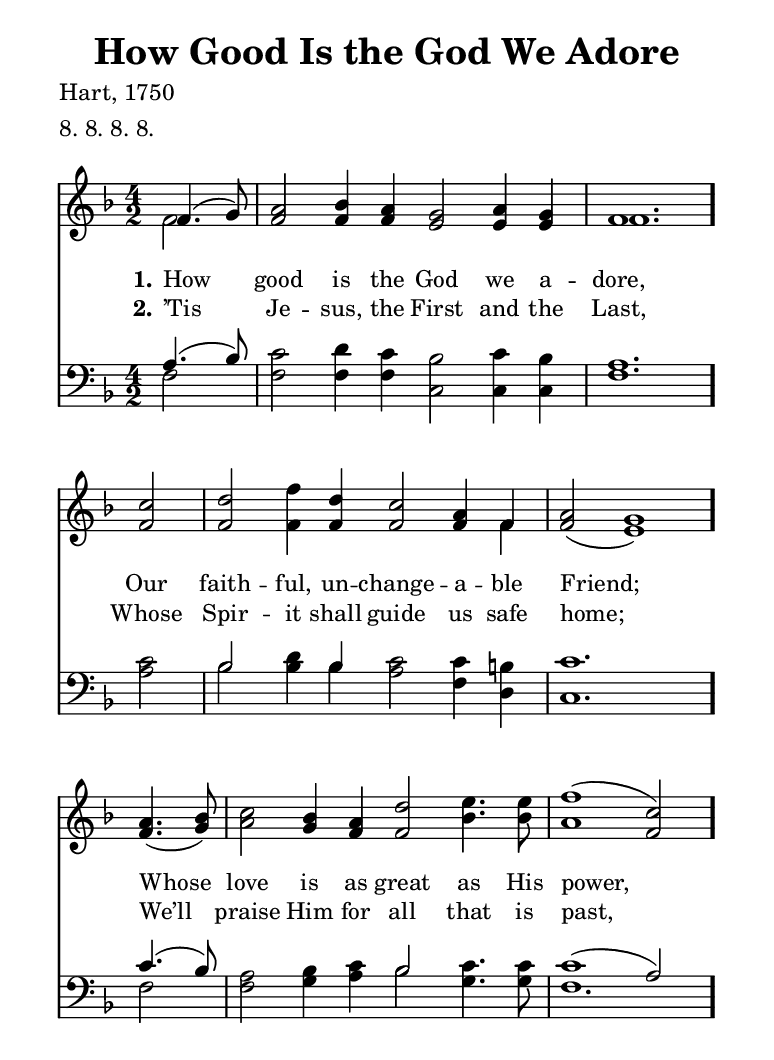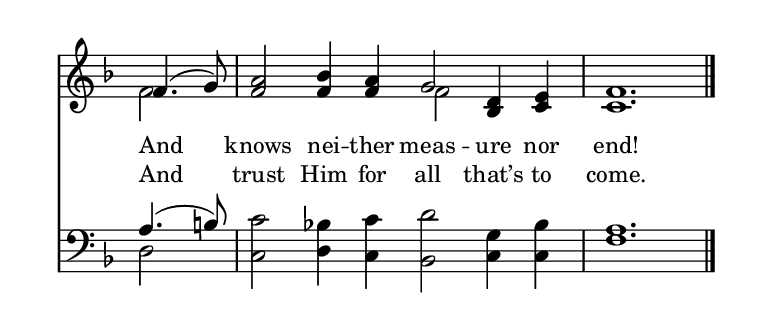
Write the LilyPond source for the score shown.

\include "common/global.ily"
\paper {
  \include "common/paper.ily"
  ragged-bottom = ##t
  systems-per-page = #(cond (is-eogsized 1) (#t #f))
  page-count = #(cond (is-eogsized 2) (#t #f))
}

\header{
  hymnnumber = "216"
  title = "How Good Is the God We Adore"
  tunename = "Elland"
  meter = "8. 8. 8. 8."
  poet = "Hart, 1750"
  composer = ""
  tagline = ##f
}

global = {
  \include "common/overrides.ily"
  \override Staff.TimeSignature.style = #'numbered
  \time 4/2
  \override Score.MetronomeMark.transparent = ##t % hide all fermata changes too
  \tempo 2=80
  \key f \major
  \partial 2
  \autoBeamOff
}

notesSoprano = {
\global
\relative c' {

  f4.( g8) a2 bes4 a g2 a4 g | f1.
  c'2 | d f4 d c2 a4 f | a2( g1)
  a4.( bes8) | c2 bes4 a d2 e4. e8 | f1( c2)
  f,4.( g8) | a2 bes4 a g2 d4 e | f1.

  \bar "|."

}
}

notesAlto = {
\global
\relative e' {

  f2 | f f4 f e2 e4 e | f1.
  f2 | f f4 f f2 f4 f | f2( e1)
  f4.( g8) | a2 g4  f f2 bes4. bes8 | a1( f2)
  f2 | f f4 f f2 bes,4 c | c1.

}
}

notesTenor = {
\global
\relative a {

  a4.( bes8) | c2 d4 c bes2 c4 bes | a1.
  c2 | bes d4 bes c2 c4 b | c1.
  c4.( bes8) | a2 bes4 c bes2 c4. c8 | c1( a2)
  a4.( b8) | c2 bes!4 c d2 g,4 bes | a1.

}
}

notesBass = {
\global
\relative f {

  f2 | f f4 f c2 c4 c | f1.
  a2 | bes2 bes4 bes a2 f4 d | c1.
  f2 | f g4 a bes2 g4. g8 | f1.
  d2 | c d4 c bes2 c4 c | f1.

}
}

wordsA = \lyricmode {
\set stanza = "1."

How good is the God we a -- dore, \bar "."
Our faith -- ful, un -- change -- a -- ble Friend; \bar "."
Whose love is as great as His power, \bar "."
And knows nei -- ther meas -- ure nor end! \bar "."

}

wordsB = \lyricmode {
\set stanza = "2."

’Tis Je -- sus, the First and the Last,
Whose Spir -- it shall guide us safe home;
We’ll praise Him for all that is past,
And trust Him for all that’s to come.

}

\score {
  \context ChoirStaff <<
    \context Staff = upper <<
      \set Staff.autoBeaming = ##f
      \set ChoirStaff.systemStartDelimiter = #'SystemStartBar
      \set ChoirStaff.printPartCombineTexts = ##f
      \partcombine #'(2 . 9) \notesSoprano \notesAlto
      \context NullVoice = sopranos { \voiceOne << \notesSoprano >> }
      \context NullVoice = altos { \voiceTwo << \notesAlto >> }
      \context Lyrics = one   \lyricsto sopranos \wordsA
      \context Lyrics = two   \lyricsto sopranos \wordsB
    >>
    \context Staff = men <<
      \set Staff.autoBeaming = ##f
      \clef bass
      \set ChoirStaff.printPartCombineTexts = ##f
      \partcombine #'(2 . 9) \notesTenor \notesBass
      \context NullVoice = tenors { \voiceOne << \notesTenor >> }
      \context NullVoice = basses { \voiceTwo << \notesBass >> }
    >>
  >>
  \layout {
    \include "common/layout.ily"
  }
  \midi{
    \include "common/midi.ily"
  }
}

\version "2.19.49"  % necessary for upgrading to future LilyPond versions.

% vi:set et ts=2 sw=2 ai nocindent syntax=lilypond:
